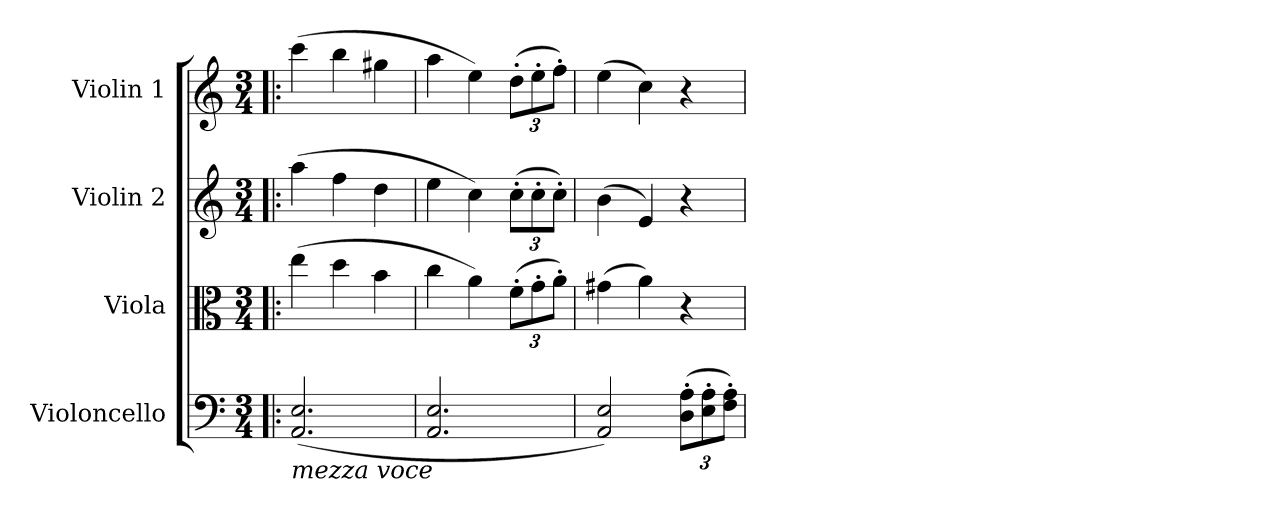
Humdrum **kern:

**kern	**kern	**dynam	**kern	**dynam	**kern	**dynam
*part4	*part3	*part3	*part2	*part2	*part1	*part1
*staff4	*staff3	*staff3	*staff2	*staff2	*staff1	*staff1
*I"Violoncello	*I"Viola	*	*I"Violin 2	*	*I"Violin 1	*
*I'Vc	*I'Vla	*	*I'Vln	*	*I'Vln	*
*clefF4	*clefC3	*	*clefG2	*	*clefG2	*
*k[]	*k[]	*	*k[]	*	*k[]	*
*M3/4	*M3/4	*	*M3/4	*	*M3/4	*
=1!|:	=1!|:	=1!|:	=1!|:	=1!|:	=1!|:	=1!|:
!LO:TX:b:i:t=mezza voce	!	!	!	!	!	!
!	!	!LO:DY:b	!	!	!	!
!	!	!LO:DY:n=1:b	!	!LO:DY:b	!	!
!	!	!	!	!LO:DY:n=1:b	!	!LO:DY:b
!	!	!	!	!	!	!LO:DY:n=1:b
(2.AA/ 2.E/	(4ee\	p other-dynamics	(4aa\	p other-dynamics	(4ccc\	p other-dynamics
.	4dd\	.	4ff\	.	4bb\	.
.	4b\	.	4dd\	.	4gg#X\	.
=2	=2	=2	=2	=2	=2	=2
2.AA/ 2.E/	4cc\	.	4ee\	.	4aa\	.
.	4a\)	.	4cc\)	.	4ee\)	.
*	*Xbrackettup	*	*Xbrackettup	*	*Xbrackettup	*
.	(12f'\L	.	(12cc'\L	.	(12dd'\L	.
.	12g'\	.	12cc'\	.	12ee'\	.
.	12a'\J)	.	12cc'\J)	.	12ff'\J)	.
=3	=3	=3	=3	=3	=3	=3
2AA/ 2E/)	(4g#X\	.	(4b\	.	(4ee\	.
.	4a\)	.	4e/)	.	4cc\)	.
*Xbrackettup	*	*	*	*	*	*
(12D\' 12A\'L	4r	.	4r	.	4r	.
12E\' 12A\'	.	.	.	.	.	.
12F\' 12A\'J)	.	.	.	.	.	.
=	=	=	=	=	=	=
*-	*-	*-	*-	*-	*-	*-
